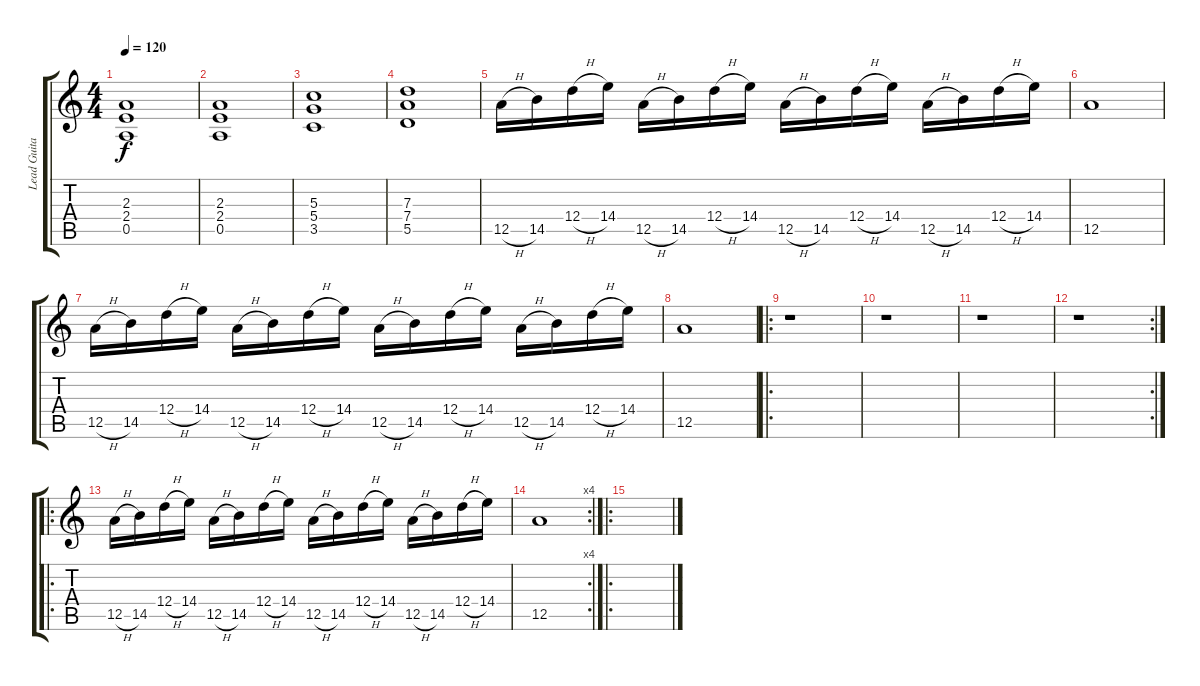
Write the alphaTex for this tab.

\track ("Lead Guitar" "Lead Guita") {instrument overdrivenguitar}
\staff {score tabs}
\tuning (E4 B3 G3 D3 A2 E2) {hide}
\ts (4 4)
\tempo 120
\clef g2
\ks c
(2.3 2.4 0.5).1{dy f instrument overdrivenguitar} |
(2.3 2.4 0.5).1 |
(5.3 5.4 3.5).1 |
(7.3 7.4 5.5).1 |
12.5{h}.16 14.5.16 12.4{h}.16 14.4.16 12.5{h}.16 14.5.16 12.4{h}.16 14.4.16 12.5{h}.16 14.5.16 12.4{h}.16 14.4.16 12.5{h}.16 14.5.16 12.4{h}.16 14.4.16 |
12.5.1 |
12.5{h}.16 14.5.16 12.4{h}.16 14.4.16 12.5{h}.16 14.5.16 12.4{h}.16 14.4.16 12.5{h}.16 14.5.16 12.4{h}.16 14.4.16 12.5{h}.16 14.5.16 12.4{h}.16 14.4.16 |
12.5.1 |
\ro
r.1 |
r.1 |
r.1 |
\rc 2
r.1 |
\ro
12.5{h}.16 14.5.16 12.4{h}.16 14.4.16 12.5{h}.16 14.5.16 12.4{h}.16 14.4.16 12.5{h}.16 14.5.16 12.4{h}.16 14.4.16 12.5{h}.16 14.5.16 12.4{h}.16 14.4.16 |
\rc 4
12.5.1 |
\ro
